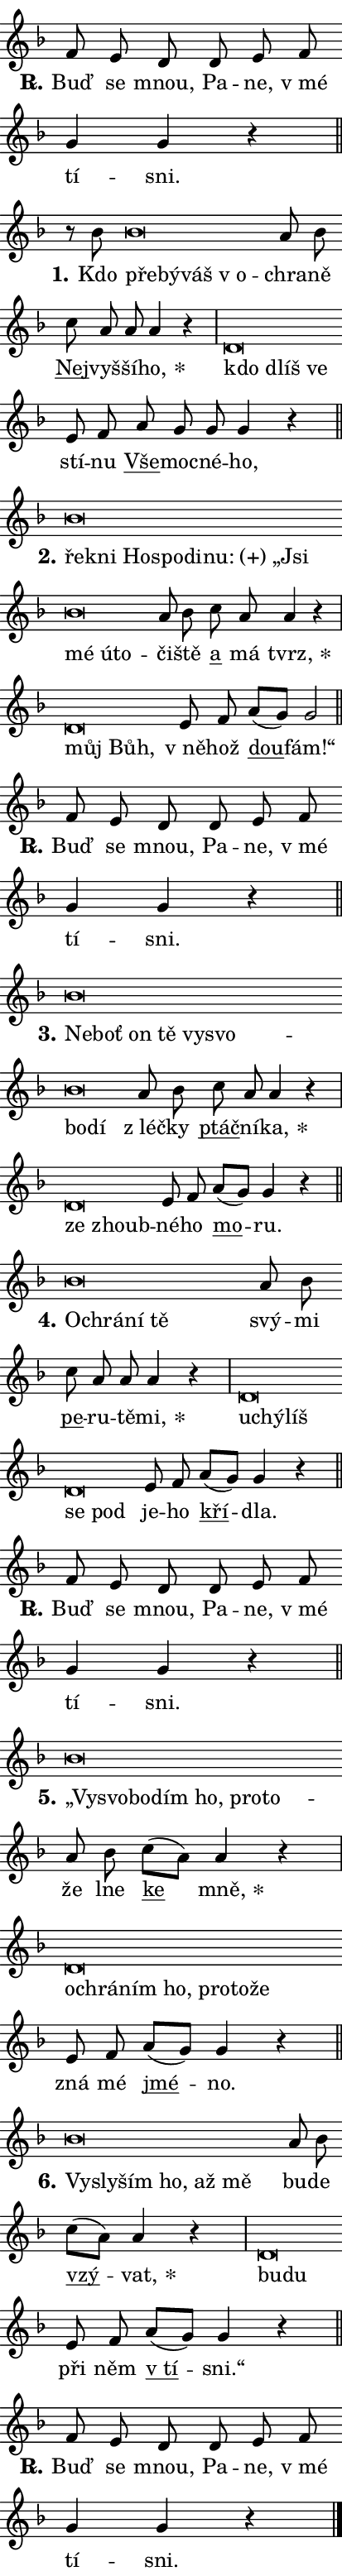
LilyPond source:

\version "2.22.1"
\header { tagline = "" }
\paper {
  indent = 0\cm
  top-margin = 0\cm
  right-margin = 0\cm
  bottom-margin = 0\cm
  left-margin = 0\cm
  paper-width = 7\cm
  page-breaking = #ly:one-page-breaking
  system-system-spacing.basic-distance = #11
  score-system-spacing.basic-distance = #11.3
  ragged-last = ##f
}


%% Author: Thomas Morley
%% https://lists.gnu.org/archive/html/lilypond-user/2020-05/msg00002.html
#(define (line-position grob)
"Returns position of @var[grob} in current system:
   @code{'start}, if at first time-step
   @code{'end}, if at last time-step
   @code{'middle} otherwise
"
  (let* ((col (ly:item-get-column grob))
         (ln (ly:grob-object col 'left-neighbor))
         (rn (ly:grob-object col 'right-neighbor))
         (col-to-check-left (if (ly:grob? ln) ln col))
         (col-to-check-right (if (ly:grob? rn) rn col))
         (break-dir-left
           (and
             (ly:grob-property col-to-check-left 'non-musical #f)
             (ly:item-break-dir col-to-check-left)))
         (break-dir-right
           (and
             (ly:grob-property col-to-check-right 'non-musical #f)
             (ly:item-break-dir col-to-check-right))))
        (cond ((eqv? 1 break-dir-left) 'start)
              ((eqv? -1 break-dir-right) 'end)
              (else 'middle))))

#(define (tranparent-at-line-position vctor)
  (lambda (grob)
  "Relying on @code{line-position} select the relevant enry from @var{vctor}.
Used to determine transparency,"
    (case (line-position grob)
      ((end) (not (vector-ref vctor 0)))
      ((middle) (not (vector-ref vctor 1)))
      ((start) (not (vector-ref vctor 2))))))

noteHeadBreakVisibility =
#(define-music-function (break-visibility)(vector?)
"Makes @code{NoteHead}s transparent relying on @var{break-visibility}"
#{
  \override NoteHead.transparent =
    #(tranparent-at-line-position break-visibility)
#})

#(define delete-ledgers-for-transparent-note-heads
  (lambda (grob)
    "Reads whether a @code{NoteHead} is transparent.
If so this @code{NoteHead} is removed from @code{'note-heads} from
@var{grob}, which is supposed to be @code{LedgerLineSpanner}.
As a result ledgers are not printed for this @code{NoteHead}"
    (let* ((nhds-array (ly:grob-object grob 'note-heads))
           (nhds-list
             (if (ly:grob-array? nhds-array)
                 (ly:grob-array->list nhds-array)
                 '()))
           ;; Relies on the transparent-property being done before
           ;; Staff.LedgerLineSpanner.after-line-breaking is executed.
           ;; This is fragile ...
           (to-keep
             (remove
               (lambda (nhd)
                 (ly:grob-property nhd 'transparent #f))
               nhds-list)))
      ;; TODO find a better method to iterate over grob-arrays, similiar
      ;; to filter/remove etc for lists
      ;; For now rebuilt from scratch
      (set! (ly:grob-object grob 'note-heads)  '())
      (for-each
        (lambda (nhd)
          (ly:pointer-group-interface::add-grob grob 'note-heads nhd))
        to-keep))))

hideNotes = {
  \noteHeadBreakVisibility #begin-of-line-visible
}
unHideNotes = {
  \noteHeadBreakVisibility #all-visible
}

% work-around for resetting accidentals
% https://lilypond.org/doc/v2.23/Documentation/notation/displaying-rhythms#unmetered-music
cadenzaMeasure = {
  \cadenzaOff
  \partial 1024 s1024
  \cadenzaOn
}

#(define-markup-command (accent layout props text) (markup?)
  "Underline accented syllable"
  (interpret-markup layout props
    #{\markup \override #'(offset . 4.3) \underline { #text }#}))

responsum = \markup \concat {
  "R" \hspace #-1.05 \path #0.1 #'((moveto 0 0.07) (lineto 0.9 0.8)) \hspace #0.05 "."
}

\layout {
    \context {
        \Staff
        \remove "Time_signature_engraver"
        \override LedgerLineSpanner.after-line-breaking = #delete-ledgers-for-transparent-note-heads
    }
    \context {
        \Voice {
            \override NoteHead.output-attributes = #'((class . "notehead"))
            \override Hairpin.height = #0.55
        }
    }
    \context {
        \Lyrics {
            \override StanzaNumber.output-attributes = #'((class . "stanzanumber"))
            \override LyricSpace.minimum-distance = #0.9
            \override LyricText.font-name = #"TeX Gyre Schola"
            \override LyricText.font-size = 1
            \override StanzaNumber.font-name = #"TeX Gyre Schola Bold"
            \override StanzaNumber.font-size = 1
        }
    }
}

% magnetic-lyrics.ily
%
%   written by
%     Jean Abou Samra <jean@abou-samra.fr>
%     Werner Lemberg <wl@gnu.org>
%
%   adapted by
%     Jiri Hon <jiri.hon@gmail.com>
%
% Version 2022-Apr-15

% https://www.mail-archive.com/lilypond-user@gnu.org/msg149350.html

#(define (Left_hyphen_pointer_engraver context)
   "Collect syllable-hyphen-syllable occurrences in lyrics and store
them in properties.  This engraver only looks to the left.  For
example, if the lyrics input is @code{foo -- bar}, it does the
following.

@itemize @bullet
@item
Set the @code{text} property of the @code{LyricHyphen} grob between
@q{foo} and @q{bar} to @code{foo}.

@item
Set the @code{left-hyphen} property of the @code{LyricText} grob with
text @q{foo} to the @code{LyricHyphen} grob between @q{foo} and
@q{bar}.
@end itemize

Use this auxiliary engraver in combination with the
@code{lyric-@/text::@/apply-@/magnetic-@/offset!} hook."
   (let ((hyphen #f)
         (text #f))
     (make-engraver
      (acknowledgers
       ((lyric-syllable-interface engraver grob source-engraver)
        (set! text grob)))
      (end-acknowledgers
       ((lyric-hyphen-interface engraver grob source-engraver)
        ;(when (not (grob::has-interface grob 'lyric-space-interface))
          (set! hyphen grob)));)
      ((stop-translation-timestep engraver)
       (when (and text hyphen)
         (ly:grob-set-object! text 'left-hyphen hyphen))
       (set! text #f)
       (set! hyphen #f)))))

#(define (lyric-text::apply-magnetic-offset! grob)
   "If the space between two syllables is less than the value in
property @code{LyricText@/.details@/.squash-threshold}, move the right
syllable to the left so that it gets concatenated with the left
syllable.

Use this function as a hook for
@code{LyricText@/.after-@/line-@/breaking} if the
@code{Left_@/hyphen_@/pointer_@/engraver} is active."
   (let ((hyphen (ly:grob-object grob 'left-hyphen #f)))
     (when hyphen
       (let ((left-text (ly:spanner-bound hyphen LEFT)))
         (when (grob::has-interface left-text 'lyric-syllable-interface)
           (let* ((common (ly:grob-common-refpoint grob left-text X))
                  (this-x-ext (ly:grob-extent grob common X))
                  (left-x-ext
                   (begin
                     ;; Trigger magnetism for left-text.
                     (ly:grob-property left-text 'after-line-breaking)
                     (ly:grob-extent left-text common X)))
                  ;; `delta` is the gap width between two syllables.
                  (delta (- (interval-start this-x-ext)
                            (interval-end left-x-ext)))
                  (details (ly:grob-property grob 'details))
                  (threshold (assoc-get 'squash-threshold details 0.2)))
             (when (< delta threshold)
               (let* (;; We have to manipulate the input text so that
                      ;; ligatures crossing syllable boundaries are not
                      ;; disabled.  For languages based on the Latin
                      ;; script this is essentially a beautification.
                      ;; However, for non-Western scripts it can be a
                      ;; necessity.
                      (lt (ly:grob-property left-text 'text))
                      (rt (ly:grob-property grob 'text))
                      (is-space (grob::has-interface hyphen 'lyric-space-interface))
                      (space (if is-space " " ""))
                      (space-markup (grob-interpret-markup grob " "))
                      (space-size (interval-length (ly:stencil-extent space-markup X)))
                      (extra-delta (if is-space space-size 0))
                      ;; Append new syllable.
                      (ltrt-space (if (and (string? lt) (string? rt))
                                (string-append lt space rt)
                                (make-concat-markup (list lt space rt))))
                      ;; Right-align `ltrt` to the right side.
                      (ltrt-space-markup (grob-interpret-markup
                               grob
                               (make-translate-markup
                                (cons (interval-length this-x-ext) 0)
                                (make-right-align-markup ltrt-space)))))
                 (begin
                   ;; Don't print `left-text`.
                   (ly:grob-set-property! left-text 'stencil #f)
                   ;; Set text and stencil (which holds all collected
                   ;; syllables so far) and shift it to the left.
                   (ly:grob-set-property! grob 'text ltrt-space)
                   (ly:grob-set-property! grob 'stencil ltrt-space-markup)
                   (ly:grob-translate-axis! grob (- (- delta extra-delta)) X))))))))))


#(define (lyric-hyphen::displace-bounds-first grob)
   ;; Make very sure this callback isn't triggered too early.
   (let ((left (ly:spanner-bound grob LEFT))
         (right (ly:spanner-bound grob RIGHT)))
     (ly:grob-property left 'after-line-breaking)
     (ly:grob-property right 'after-line-breaking)
     (ly:lyric-hyphen::print grob)))

squashThreshold = #0.4

\layout {
  \context {
    \Lyrics
    \consists #Left_hyphen_pointer_engraver
    \override LyricText.after-line-breaking =
      #lyric-text::apply-magnetic-offset!
    \override LyricHyphen.stencil = #lyric-hyphen::displace-bounds-first
    \override LyricText.details.squash-threshold = \squashThreshold
    \override LyricHyphen.minimum-distance = 0
    \override LyricHyphen.minimum-length = \squashThreshold
  }
}

squash = \override LyricText.details.squash-threshold = 9999
unSquash = \override LyricText.details.squash-threshold = \squashThreshold

left = \override LyricText.self-alignment-X = #LEFT
unLeft = \revert LyricText.self-alignment-X

starOffset = #(lambda (grob) 
                (let ((x_offset (ly:self-alignment-interface::aligned-on-x-parent grob)))
                  (if (= x_offset 0) 0 (+ x_offset 1.2))))

star = #(define-music-function (syllable)(string?)
"Append star separator at the end of a syllable"
#{
  \once \override LyricText.X-offset = #starOffset
  \lyricmode { \markup {
    #syllable
    \override #'((font-name . "TeX Gyre Schola Bold")) \hspace #0.2 \lower #0.65 \larger "*"
  } }
#})

starAccent = #(define-music-function (syllable)(string?)
"Append star separator at the end of a syllable and make accent"
#{
  \once \override LyricText.X-offset = #starOffset
  \lyricmode { \markup {
    \accent #syllable
    \override #'((font-name . "TeX Gyre Schola Bold")) \hspace #0.2 \lower #0.65 \larger "*"
  } }
#})

breath = #(define-music-function (syllable)(string?)
"Append breathing indicator at the end of a syllable"
#{
  \lyricmode { \markup { #syllable "+" } }
#})

optionalBreath = #(define-music-function (syllable)(string?)
"Append optional breathing indicator at the end of a syllable"
#{
  \lyricmode { \markup { #syllable "(+)" } }
#})


\score {
    <<
        \new Voice = "melody" { \cadenzaOn \key f \major \relative { f'8 e d \bar "" d e f \bar "" g4 g r \cadenzaMeasure \bar "||" \break } }
        \new Lyrics \lyricsto "melody" { \lyricmode { \set stanza = \responsum
Buď se mnou, Pa -- ne, "v mé" tí -- sni. } }
    >>
    \layout {}
}

\score {
    <<
        \new Voice = "melody" { \cadenzaOn \key f \major \relative { r8 bes'8 bes\breve*1/16 \hideNotes \breve*1/16 \bar "" \breve*1/16 \breve*1/16 \bar "" \unHideNotes a8 bes \bar "" c a a a4 r \cadenzaMeasure \bar "|" d,\breve*1/16 \hideNotes \breve*1/16 \breve*1/16 \bar "" \unHideNotes e8 f \bar "" a g g g4 r \cadenzaMeasure \bar "||" \break } }
        \new Lyrics \lyricsto "melody" { \lyricmode { \set stanza = "1."
Kdo \left pře -- \squash bý -- váš "v o" -- \unLeft \unSquash chra -- ně \markup \accent Nej -- vyš -- ší -- \star ho, \left kdo \squash dlíš ve \unLeft \unSquash stí -- nu \markup \accent Vše -- moc -- né -- ho, } }
    >>
    \layout {}
}

\score {
    <<
        \new Voice = "melody" { \cadenzaOn \key f \major \relative { bes'\breve*1/16 \hideNotes \breve*1/16 \bar "" \breve*1/16 \bar "" \breve*1/16 \bar "" \breve*1/16 \bar "" \breve*1/16 \bar "" \breve*1/16 \bar "" \breve*1/16 \bar "" \breve*1/16 \breve*1/16 \bar "" \unHideNotes a8 bes \bar "" c a a4 r \cadenzaMeasure \bar "|" d,\breve*1/16 \hideNotes \breve*1/16 \bar "" \unHideNotes e8 f \bar "" a[( g)] g2 \cadenzaMeasure \bar "||" \break } }
        \new Lyrics \lyricsto "melody" { \lyricmode { \set stanza = "2."
\left řek -- \squash ni Ho -- spo -- di -- \optionalBreath nu: „Jsi mé ú -- to -- \unLeft \unSquash či -- ště \markup \accent a má \star tvrz, \left můj \squash Bůh, \unLeft \unSquash "v ně" -- hož \markup \accent dou -- fám!“ } }
    >>
    \layout {}
}

\score {
    <<
        \new Voice = "melody" { \cadenzaOn \key f \major \relative { f'8 e d \bar "" d e f \bar "" g4 g r \cadenzaMeasure \bar "||" \break } }
        \new Lyrics \lyricsto "melody" { \lyricmode { \set stanza = \responsum
Buď se mnou, Pa -- ne, "v mé" tí -- sni. } }
    >>
    \layout {}
}

\score {
    <<
        \new Voice = "melody" { \cadenzaOn \key f \major \relative { bes'\breve*1/16 \hideNotes \breve*1/16 \bar "" \breve*1/16 \bar "" \breve*1/16 \bar "" \breve*1/16 \bar "" \breve*1/16 \bar "" \breve*1/16 \breve*1/16 \bar "" \unHideNotes a8 bes \bar "" c a a4 r \cadenzaMeasure \bar "|" d,\breve*1/16 \hideNotes \breve*1/16 \bar "" \unHideNotes e8 f \bar "" a[( g)] g4 r \cadenzaMeasure \bar "||" \break } }
        \new Lyrics \lyricsto "melody" { \lyricmode { \set stanza = "3."
\left Ne -- \squash boť on tě vy -- svo -- bo -- dí \unLeft \unSquash "z léč" -- ky \markup \accent ptáč -- ní -- \star ka, \left ze \squash zhoub -- \unLeft \unSquash né -- ho \markup \accent mo -- ru. } }
    >>
    \layout {}
}

\score {
    <<
        \new Voice = "melody" { \cadenzaOn \key f \major \relative { bes'\breve*1/16 \hideNotes \breve*1/16 \bar "" \breve*1/16 \breve*1/16 \bar "" \unHideNotes a8 bes \bar "" c a a a4 r \cadenzaMeasure \bar "|" d,\breve*1/16 \hideNotes \breve*1/16 \bar "" \breve*1/16 \bar "" \breve*1/16 \breve*1/16 \bar "" \unHideNotes e8 f \bar "" a[( g)] g4 r \cadenzaMeasure \bar "||" \break } }
        \new Lyrics \lyricsto "melody" { \lyricmode { \set stanza = "4."
\left O -- \squash chrá -- ní tě \unLeft \unSquash svý -- mi \markup \accent pe -- ru -- tě -- \star mi, \left u -- \squash chý -- líš se pod \unLeft \unSquash je -- ho \markup \accent kří -- dla. } }
    >>
    \layout {}
}

\score {
    <<
        \new Voice = "melody" { \cadenzaOn \key f \major \relative { f'8 e d \bar "" d e f \bar "" g4 g r \cadenzaMeasure \bar "||" \break } }
        \new Lyrics \lyricsto "melody" { \lyricmode { \set stanza = \responsum
Buď se mnou, Pa -- ne, "v mé" tí -- sni. } }
    >>
    \layout {}
}

\score {
    <<
        \new Voice = "melody" { \cadenzaOn \key f \major \relative { bes'\breve*1/16 \hideNotes \breve*1/16 \bar "" \breve*1/16 \bar "" \breve*1/16 \bar "" \breve*1/16 \bar "" \breve*1/16 \breve*1/16 \bar "" \unHideNotes a8 bes \bar "" c[( a)] a4 r \cadenzaMeasure \bar "|" d,\breve*1/16 \hideNotes \breve*1/16 \bar "" \breve*1/16 \bar "" \breve*1/16 \bar "" \breve*1/16 \bar "" \breve*1/16 \breve*1/16 \bar "" \unHideNotes e8 f \bar "" a[( g)] g4 r \cadenzaMeasure \bar "||" \break } }
        \new Lyrics \lyricsto "melody" { \lyricmode { \set stanza = "5."
\left „Vy -- \squash svo -- bo -- dím ho, pro -- to -- \unLeft \unSquash že lne \markup \accent ke \star mně, \left o -- \squash chrá -- ním ho, pro -- to -- že \unLeft \unSquash zná mé \markup \accent jmé -- no. } }
    >>
    \layout {}
}

\score {
    <<
        \new Voice = "melody" { \cadenzaOn \key f \major \relative { bes'\breve*1/16 \hideNotes \breve*1/16 \bar "" \breve*1/16 \bar "" \breve*1/16 \bar "" \breve*1/16 \breve*1/16 \bar "" \unHideNotes a8 bes \bar "" c[( a)] a4 r \cadenzaMeasure \bar "|" d,\breve*1/16 \hideNotes \breve*1/16 \bar "" \unHideNotes e8 f \bar "" a[( g)] g4 r \cadenzaMeasure \bar "||" \break } }
        \new Lyrics \lyricsto "melody" { \lyricmode { \set stanza = "6."
\left Vy -- \squash sly -- ším ho, až mě \unLeft \unSquash bu -- de \markup \accent vzý -- \star vat, \left bu -- \squash du \unLeft \unSquash při něm \markup \accent "v tí" -- sni.“ } }
    >>
    \layout {}
}

\score {
    <<
        \new Voice = "melody" { \cadenzaOn \key f \major \relative { f'8 e d \bar "" d e f \bar "" g4 g r \cadenzaMeasure \bar "||" \break } \bar "|." }
        \new Lyrics \lyricsto "melody" { \lyricmode { \set stanza = \responsum
Buď se mnou, Pa -- ne, "v mé" tí -- sni. } }
    >>
    \layout {}
}
